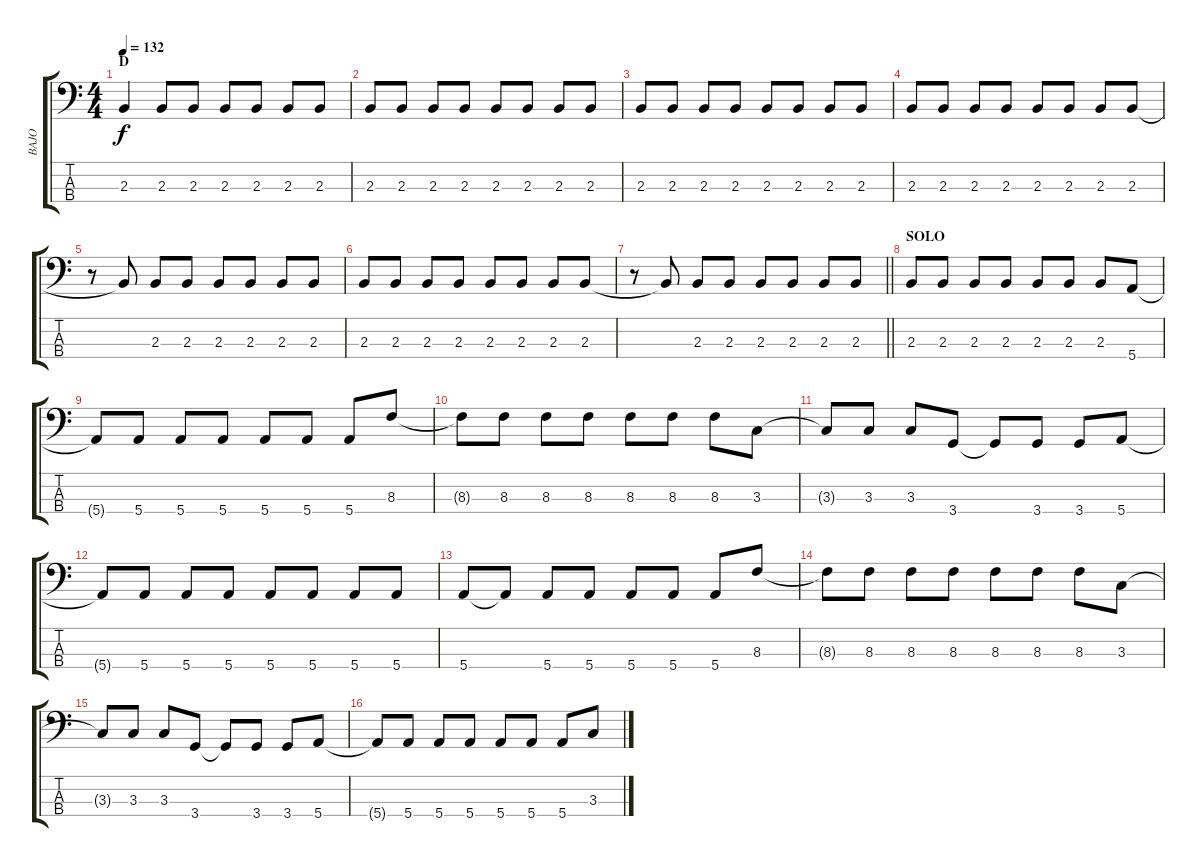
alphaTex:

\track ("BAJO" "BAJO") {instrument electricbassfinger}
\staff {score tabs}
\tuning (G2 D2 A1 E1) {hide}
\ts (4 4)
\section ("" "D")
\tempo 132
\clef f4
\ks c
2.3.4{dy f} 2.3.8 2.3.8 2.3.8 2.3.8 2.3.8 2.3.8 |
2.3.8 2.3.8 2.3.8 2.3.8 2.3.8 2.3.8 2.3.8 2.3.8 |
2.3.8 2.3.8 2.3.8 2.3.8 2.3.8 2.3.8 2.3.8 2.3.8 |
2.3.8 2.3.8 2.3.8 2.3.8 2.3.8 2.3.8 2.3.8 2.3.8 |
r.8 2.3{t}.8 2.3.8 2.3.8 2.3.8 2.3.8 2.3.8 2.3.8 |
2.3.8 2.3.8 2.3.8 2.3.8 2.3.8 2.3.8 2.3.8 2.3.8 |
\barLineRight lightlight
r.8 2.3{t}.8 2.3.8 2.3.8 2.3.8 2.3.8 2.3.8 2.3.8 |
\section ("" "SOLO")
2.3.8 2.3.8 2.3.8 2.3.8 2.3.8 2.3.8 2.3.8 5.4.8 |
5.4{t}.8 5.4.8 5.4.8 5.4.8 5.4.8 5.4.8 5.4.8 8.3.8 |
8.3{t}.8 8.3.8 8.3.8 8.3.8 8.3.8 8.3.8 8.3.8 3.3.8 |
3.3{t}.8 3.3.8 3.3.8 3.4.8 3.4{t}.8 3.4.8 3.4.8 5.4.8 |
5.4{t}.8 5.4.8 5.4.8 5.4.8 5.4.8 5.4.8 5.4.8 5.4.8 |
5.4.8 5.4{t}.8 5.4.8 5.4.8 5.4.8 5.4.8 5.4.8 8.3.8 |
8.3{t}.8 8.3.8 8.3.8 8.3.8 8.3.8 8.3.8 8.3.8 3.3.8 |
3.3{t}.8 3.3.8 3.3.8 3.4.8 3.4{t}.8 3.4.8 3.4.8 5.4.8 |
5.4{t}.8 5.4.8 5.4.8 5.4.8 5.4.8 5.4.8 5.4.8 3.3.8
